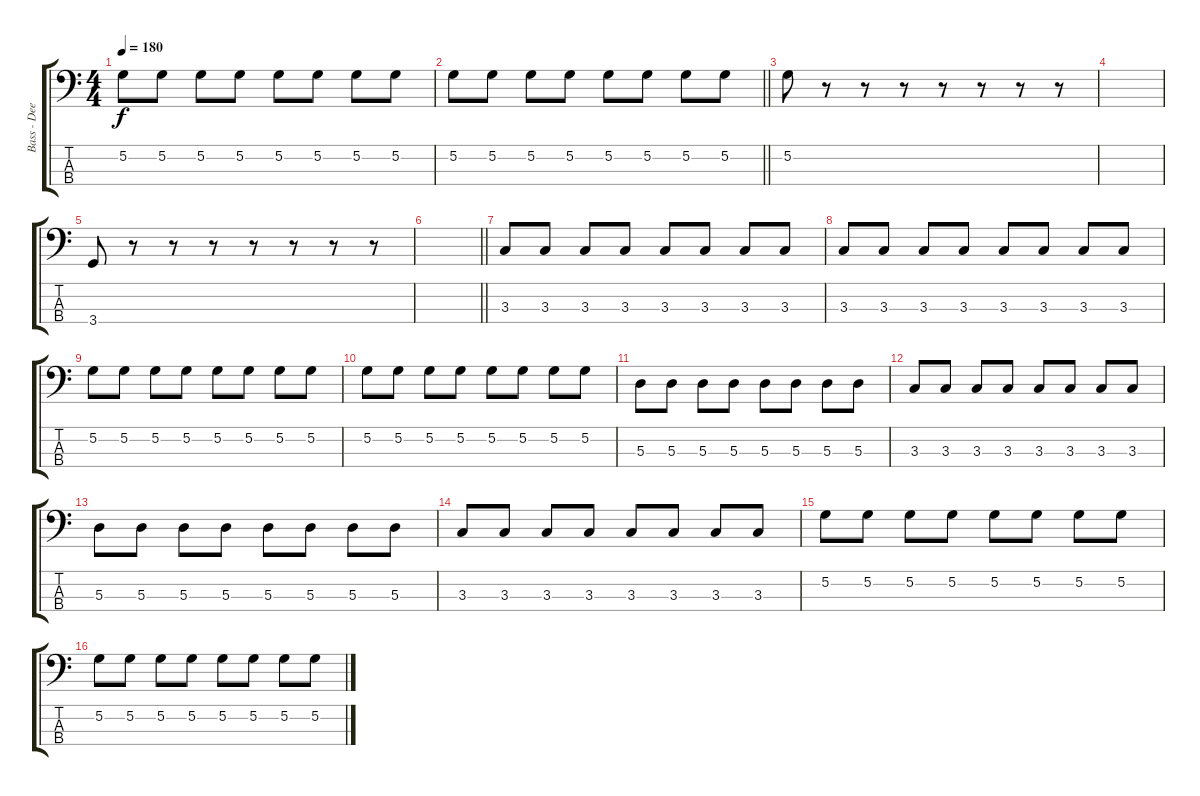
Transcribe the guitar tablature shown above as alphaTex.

\track ("Bass - Dee Dee Ramone" "Bass - Dee") {instrument electricbasspick}
\staff {score tabs}
\tuning (G2 D2 A1 E1) {hide}
\ts (4 4)
\tempo 180
\clef f4
\ks c
5.2.8{dy f} 5.2.8 5.2.8 5.2.8 5.2.8 5.2.8 5.2.8 5.2.8 |
\barLineRight lightlight
5.2.8 5.2.8 5.2.8 5.2.8 5.2.8 5.2.8 5.2.8 5.2.8 |
5.2.8 r.8 r.8 r.8 r.8 r.8 r.8 r.8 |
|
3.4.8 r.8 r.8 r.8 r.8 r.8 r.8 r.8 |
\barLineRight lightlight
|
3.3.8 3.3.8 3.3.8 3.3.8 3.3.8 3.3.8 3.3.8 3.3.8 |
3.3.8 3.3.8 3.3.8 3.3.8 3.3.8 3.3.8 3.3.8 3.3.8 |
5.2.8 5.2.8 5.2.8 5.2.8 5.2.8 5.2.8 5.2.8 5.2.8 |
5.2.8 5.2.8 5.2.8 5.2.8 5.2.8 5.2.8 5.2.8 5.2.8 |
5.3.8 5.3.8 5.3.8 5.3.8 5.3.8 5.3.8 5.3.8 5.3.8 |
3.3.8 3.3.8 3.3.8 3.3.8 3.3.8 3.3.8 3.3.8 3.3.8 |
5.3.8 5.3.8 5.3.8 5.3.8 5.3.8 5.3.8 5.3.8 5.3.8 |
3.3.8 3.3.8 3.3.8 3.3.8 3.3.8 3.3.8 3.3.8 3.3.8 |
5.2.8 5.2.8 5.2.8 5.2.8 5.2.8 5.2.8 5.2.8 5.2.8 |
5.2.8 5.2.8 5.2.8 5.2.8 5.2.8 5.2.8 5.2.8 5.2.8
